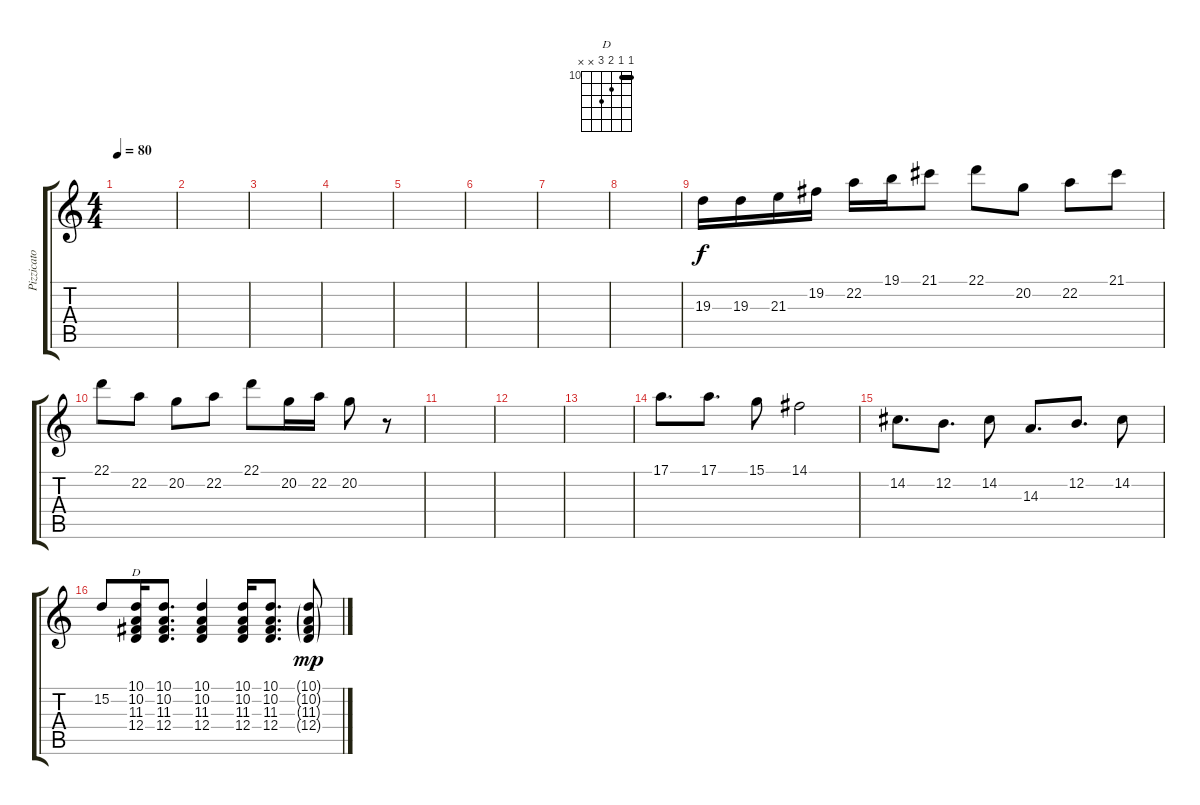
\track ("Pizzicato" "Pizzicato") {instrument pizzicatostrings}
\staff {score tabs}
\tuning (E4 B3 G3 D3 A2 E2) {hide}
\chord ("D" 10 10 11 12 x x) {firstfret 10 barre 10}
\ts (4 4)
\tempo 80
\clef g2
\ks c
|
|
|
|
|
|
|
|
19.3.16 19.3.16 21.3.16 19.2.16 22.2.16 19.1.16 21.1.8 22.1.8 20.2.8 22.2.8 21.1.8 |
22.1.8 22.2.8 20.2.8 22.2.8 22.1.8 20.2.16 22.2.16 20.2.8 r.8 |
|
|
|
17.1.8{d} 17.1.8{d} 15.1.8 14.1.2 |
14.2.8{d} 12.2.8{d} 14.2.8 14.3.8{d} 12.2.8{d} 14.2.8 |
15.2.8 (10.1 10.2 11.3 12.4).16{ch "D"} (10.1 10.2 11.3 12.4).8{d} (10.1 10.2 11.3 12.4).4 (10.1 10.2 11.3 12.4).16 (10.1 10.2 11.3 12.4).8{d} (10.1{g} 10.2{g} 11.3{g} 12.4{g}).8{dy mp}
